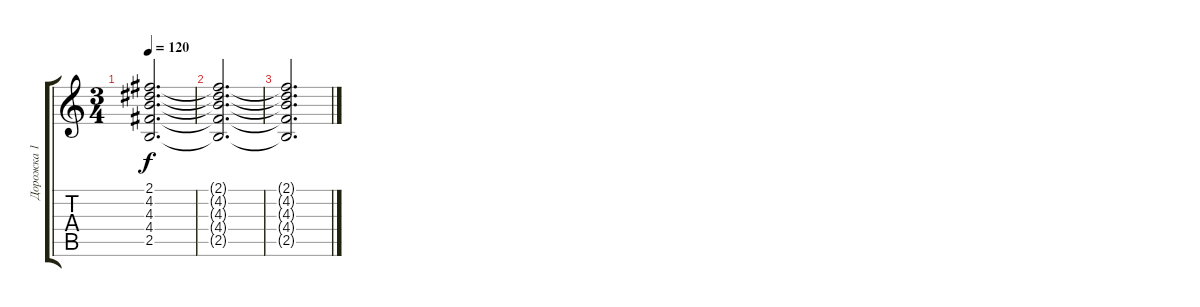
\track ("Дорожка 1" "Дорожка 1") {instrument acousticguitarnylon}
\staff {score tabs}
\tuning (E4 B3 G3 D3 A2 E2) {hide}
\ts (3 4)
\tempo 120
\clef g2
\ks c
(2.1{t} 4.2{t} 4.3{t} 4.4{t} 2.5{t}).2{d dy f} |
(2.1{t} 4.2{t} 4.3{t} 4.4{t} 2.5{t}).2{d} |
(2.1{t} 4.2{t} 4.3{t} 4.4{t} 2.5{t}).2{d}
